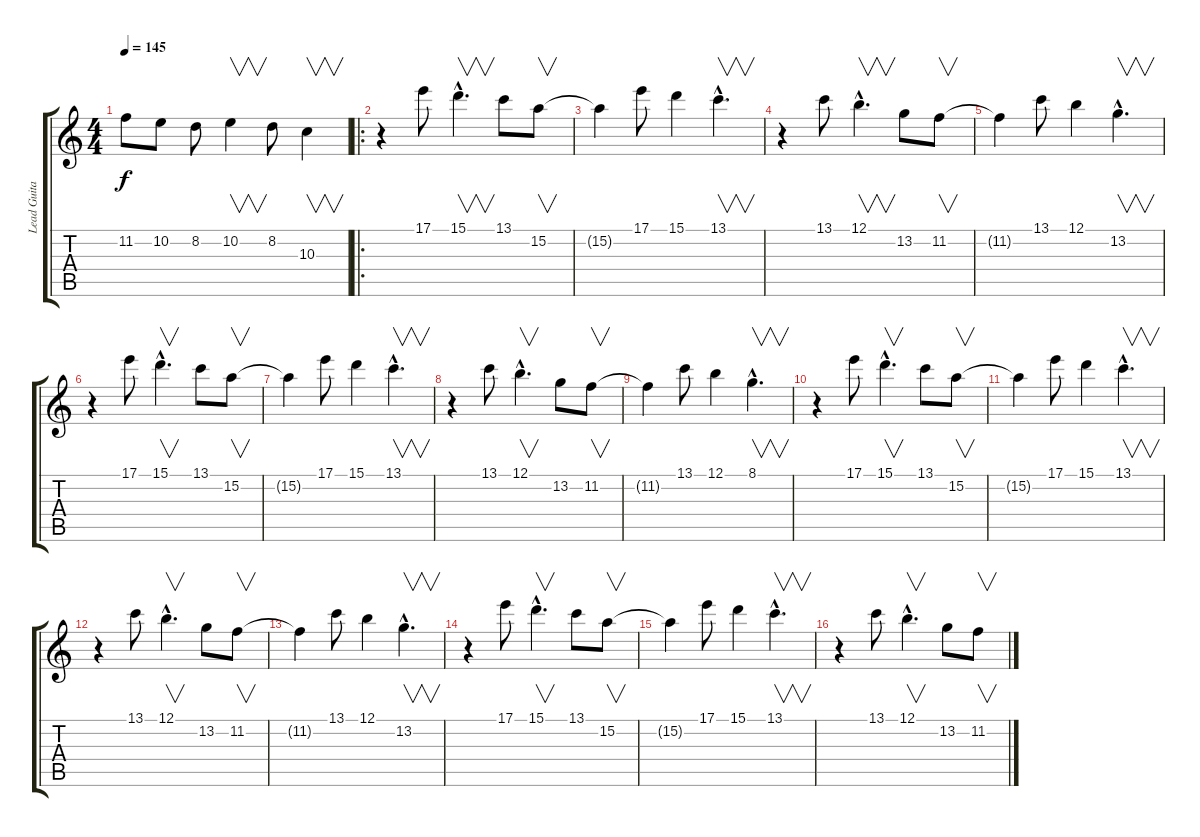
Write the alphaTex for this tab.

\track ("Lead Guitar" "Lead Guita") {instrument overdrivenguitar}
\staff {score tabs}
\tuning (B3 Gb3 D3 A2 E2 B1) {hide}
\ts (4 4)
\tempo 145
\clef g2
\ks c
11.2{t}.8{dy f} 10.2.8 8.2.8 10.2.4{v} 8.2.8 10.3.4{v} |
\ro
r.4 17.1.8 15.1{hac}.4{v d} 13.1.8 15.2.8{v} |
15.2{t}.4 17.1.8 15.1.4 13.1{hac}.4{v d} |
r.4 13.1.8 12.1{hac}.4{v d} 13.2.8 11.2.8{v} |
11.2{t}.4 13.1.8 12.1.4 13.2{hac}.4{v d} |
r.4 17.1.8 15.1{hac}.4{v d} 13.1.8 15.2.8{v} |
15.2{t}.4 17.1.8 15.1.4 13.1{hac}.4{v d} |
r.4 13.1.8 12.1{hac}.4{v d} 13.2.8 11.2.8{v} |
11.2{t}.4 13.1.8 12.1.4 8.1{hac}.4{v d} |
r.4 17.1.8 15.1{hac}.4{v d} 13.1.8 15.2.8{v} |
15.2{t}.4 17.1.8 15.1.4 13.1{hac}.4{v d} |
r.4 13.1.8 12.1{hac}.4{v d} 13.2.8 11.2.8{v} |
11.2{t}.4 13.1.8 12.1.4 13.2{hac}.4{v d} |
r.4 17.1.8 15.1{hac}.4{v d} 13.1.8 15.2.8{v} |
15.2{t}.4 17.1.8 15.1.4 13.1{hac}.4{v d} |
r.4 13.1.8 12.1{hac}.4{v d} 13.2.8 11.2.8{v}
